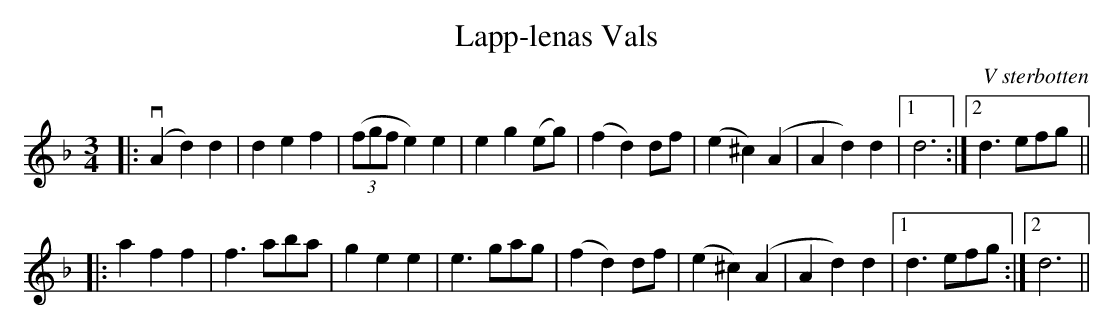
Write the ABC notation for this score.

X:1
T:Lapp-lenas Vals
O:V sterbotten
M:3/4
L:1/4
K:Dm
|: v(Ad) d | def |(3(f/g/f/ e)e | eg (e/g/) | (fd) d/f/ | (e^c)(A |Ad)d |1 d3 :|2 d3/ e/f/g/ ||
|:aff | f3/ a/b/a/ | gee |e3/ g/a/g/ | (fd) d/f/ | (e^c)(A | Ad)d |1 d3/ e/f/g/ :|2 d3 ||
